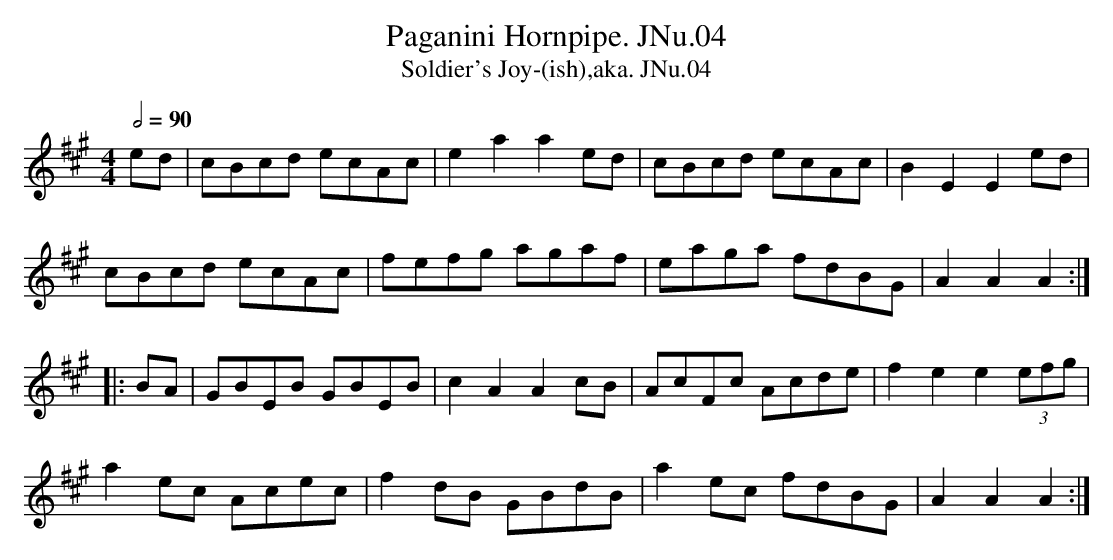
X:1
T:Paganini Hornpipe. JNu.04
T:Soldier's Joy-(ish),aka. JNu.04
M:4/4
L:1/8
Q:1/2=90
K:A
ed|cBcd ecAc|e2 a2 a2 ed|cBcd ecAc|B2 E2 E2 ed|
cBcd ecAc|fefg agaf|eaga fdBG|A2 A2 A2:|
|:BA|GBEB GBEB|c2 A2 A2 cB|AcFc Acde|f2 e2 e2 (3efg|
a2 ec Acec|f2 dB GBdB|a2 ec fdBG|A2 A2 A2:|
